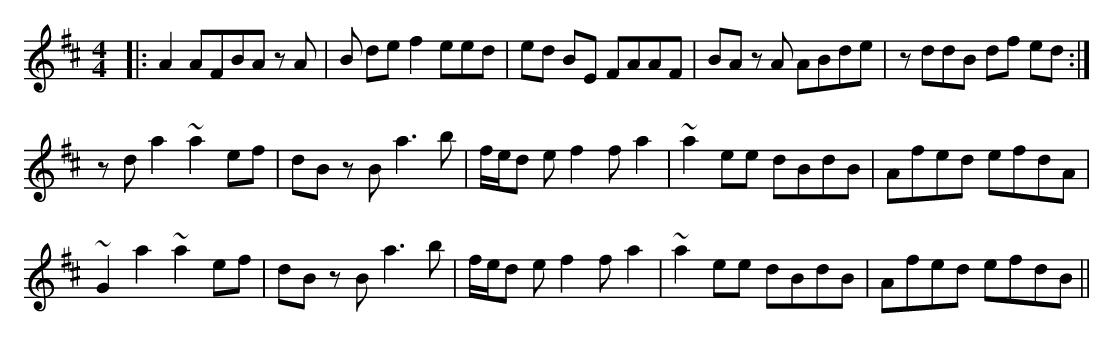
X:1
M:4/4
K:D
|:A2 AFBA z A|B def2 eed|ed BE FAAF|BA z A ABde|z ddB df ed:|
zd a2 ~a2 ef|dB z B a3 b|f/e/d e f2 f a2|~a2 ee dBdB|Afed efdA|
~G2 a2 ~a2 ef|dB zB a3 b|f/e/d e f2 f a2|~a2 ee dBdB|Afed efdB||
